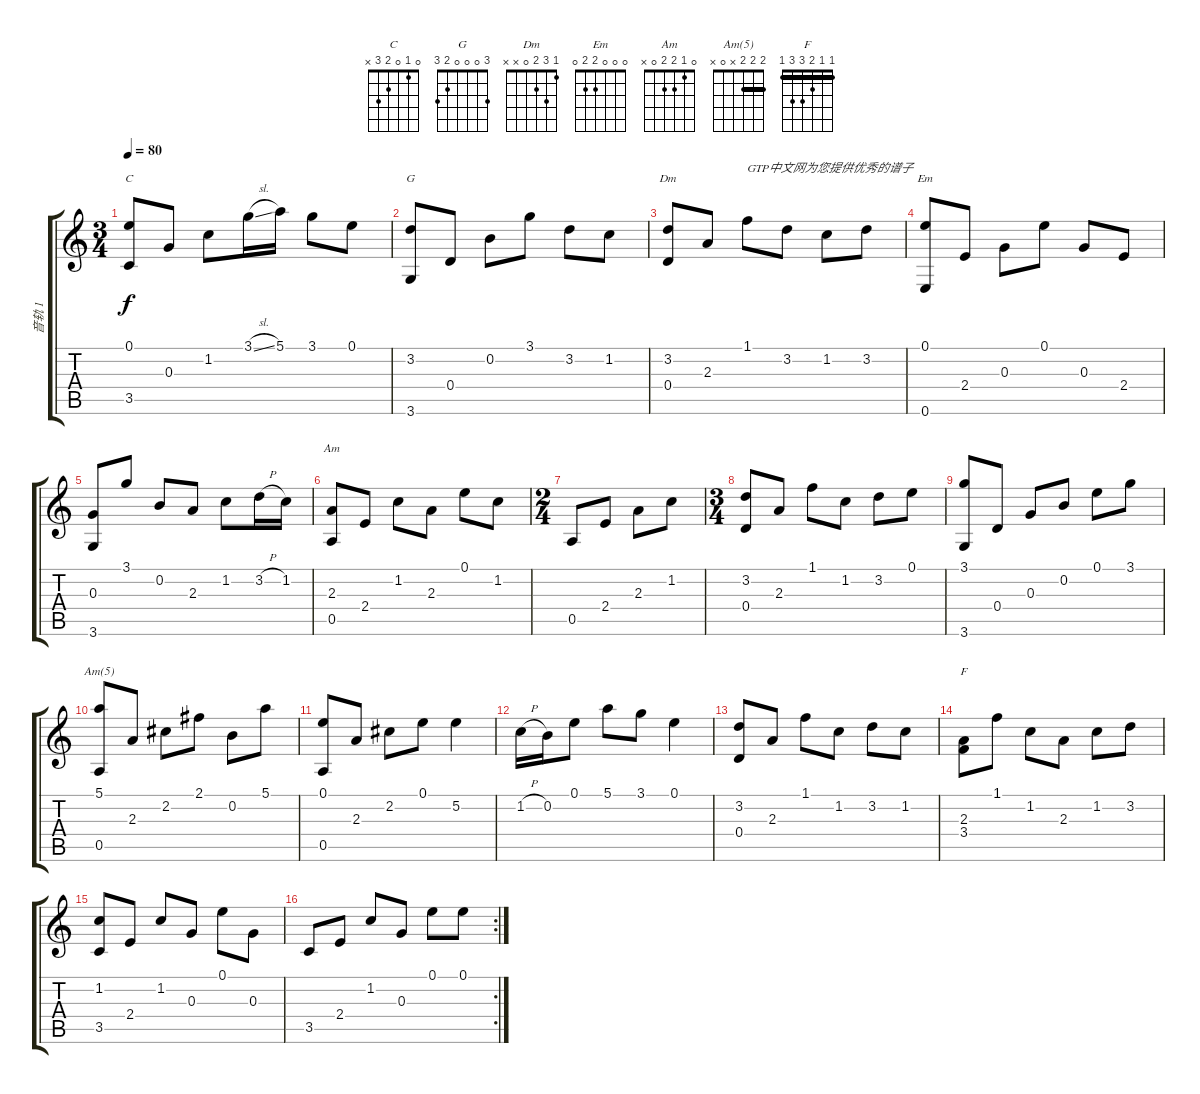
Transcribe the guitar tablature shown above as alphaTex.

\track ("音轨 1" "音轨 1") {instrument acousticguitarsteel}
\staff {score tabs}
\tuning (E4 B3 G3 D3 A2 E2) {hide}
\chord ("C" 0 1 0 2 3 x)
\chord ("G" 3 0 0 0 2 3)
\chord ("Dm" 1 3 2 0 x x)
\chord ("Em" 0 0 0 2 2 0)
\chord ("Am" 0 1 2 2 0 x)
\chord ("Am(5)" 2 2 2 x 0 x) {barre 2}
\chord ("F" 1 1 2 3 3 1) {barre 1}
\ts (3 4)
\tempo 80
\clef g2
\ks c
(0.1 3.5).8{ch "C" txt " " dy f} 0.3.8 1.2.8 3.1{sl}.16 5.1.16 3.1.8 0.1.8 |
(3.2 3.6).8{ch "G"} 0.4.8 0.2.8 3.1.8 3.2.8 1.2.8 |
(3.2 0.4).8{ch "Dm"} 2.3.8 1.1.8{txt "GTP中文网为您提供优秀的谱子"} 3.2.8 1.2.8 3.2.8 |
(0.1 0.6).8{ch "Em"} 2.4.8 0.3.8 0.1.8 0.3.8 2.4.8 |
(0.3 3.6).8 3.1.8 0.2.8 2.3.8 1.2.8 3.2{h}.16 1.2.16 |
(2.3 0.5).8{ch "Am"} 2.4.8 1.2.8 2.3.8 0.1.8 1.2.8 |
\ts (2 4)
0.5.8 2.4.8 2.3.8 1.2.8 |
\ts (3 4)
(3.2 0.4).8 2.3.8 1.1.8 1.2.8 3.2.8 0.1.8 |
(3.1 3.6).8 0.4.8 0.3.8 0.2.8 0.1.8 3.1.8 |
(5.1 0.5).8{ch "Am(5)"} 2.3.8 2.2.8 2.1.8 0.2.8 5.1.8 |
(0.1 0.5).8 2.3.8 2.2.8 0.1.8 5.2.4 |
1.2{h}.16 0.2.16 0.1.8 5.1.8 3.1.8 0.1.4 |
(3.2 0.4).8 2.3.8 1.1.8 1.2.8 3.2.8 1.2.8 |
(2.3 3.4).8{ch "F" txt " "} 1.1.8 1.2.8 2.3.8 1.2.8 3.2.8 |
(1.2 3.5).8 2.4.8 1.2.8 0.3.8 0.1.8 0.3.8 |
\rc 2
3.5.8 2.4.8 1.2.8 0.3.8 0.1.8 0.1.8
